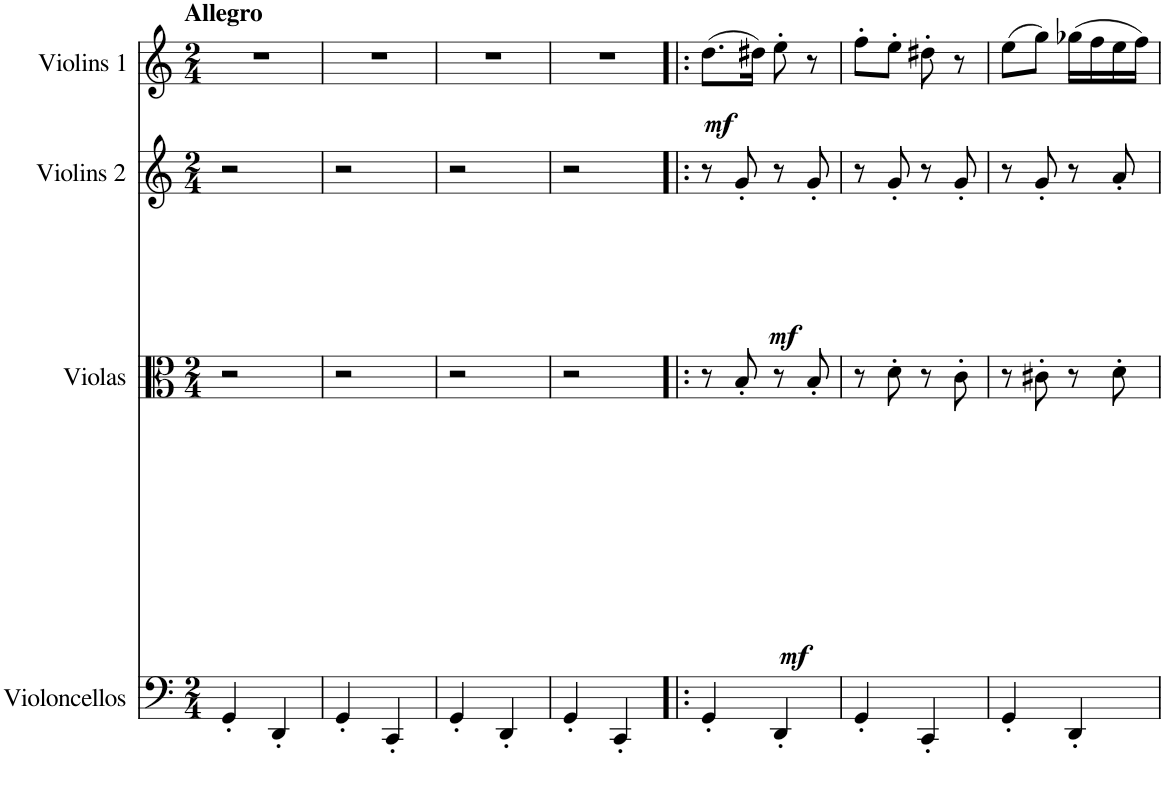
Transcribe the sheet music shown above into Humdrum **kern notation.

**kern	**dynam	**kern	**dynam	**kern	**dynam	**kern	**dynam
*part4	*part4	*part3	*part3	*part2	*part2	*part1	*part1
*staff4	*staff4	*staff3	*staff3	*staff2	*staff2	*staff1	*staff1
*I"Violoncellos	*	*I"Violas	*	*I"Violins 2	*	*I"Violins 1	*
*I'Vlcs.	*	*I'Vlas.	*	*I'Vlns. 2	*	*I'Vlns. 1	*
*clefF4	*	*clefC3	*	*clefG2	*	*clefG2	*
*k[]	*	*k[]	*	*k[]	*	*k[]	*
*M2/4	*	*M2/4	*	*M2/4	*	*M2/4	*
=1	=1	=1	=1	=1	=1	=1	=1
!	!	!	!	!	!	!LO:TX:a:B:t=Allegro	!
!	!LO:DY:b	!	!	!	!	!	!
4GG'/	mf	2r	.	2r	.	2r	.
4DD'/	.	.	.	.	.	.	.
=2	=2	=2	=2	=2	=2	=2	=2
4GG'/	.	2r	.	2r	.	2r	.
4CC'/	.	.	.	.	.	.	.
=3	=3	=3	=3	=3	=3	=3	=3
4GG'/	.	2r	.	2r	.	2r	.
4DD'/	.	.	.	.	.	.	.
=4	=4	=4	=4	=4	=4	=4	=4
4GG'/	.	2r	.	2r	.	2r	.
4CC'/	.	.	.	.	.	.	.
=5!|:	=5!|:	=5!|:	=5!|:	=5!|:	=5!|:	=5!|:	=5!|:
!	!	!	!	!	!	!	!LO:DY:b
4GG'/	.	8r	.	8r	.	(8.dd\L	mf
!	!	!	!LO:DY:b	!	!LO:DY:b	!	!
.	.	8B'/	mf	8g'/	mf	.	.
.	.	.	.	.	.	16dd#X\Jk)	.
4DD'/	.	8r	.	8r	.	8ee'\	.
.	.	8B'/	.	8g'/	.	8r	.
=6	=6	=6	=6	=6	=6	=6	=6
4GG'/	.	8r	.	8r	.	8ff'\L	.
.	.	8d'\	.	8g'/	.	8ee'\J	.
4CC'/	.	8r	.	8r	.	8dd#X'\	.
.	.	8c'\	.	8g'/	.	8r	.
=7	=7	=7	=7	=7	=7	=7	=7
4GG'/	.	8r	.	8r	.	(8ee\L	.
.	.	8c#X'\	.	8g'/	.	8gg\J)	.
4DD'/	.	8r	.	8r	.	(16gg-X\LL	.
.	.	.	.	.	.	16ff\	.
.	.	8d'\	.	8a'/	.	16ee\	.
.	.	.	.	.	.	16ff\JJ)	.
=	=	=	=	=	=	=	=
*-	*-	*-	*-	*-	*-	*-	*-
